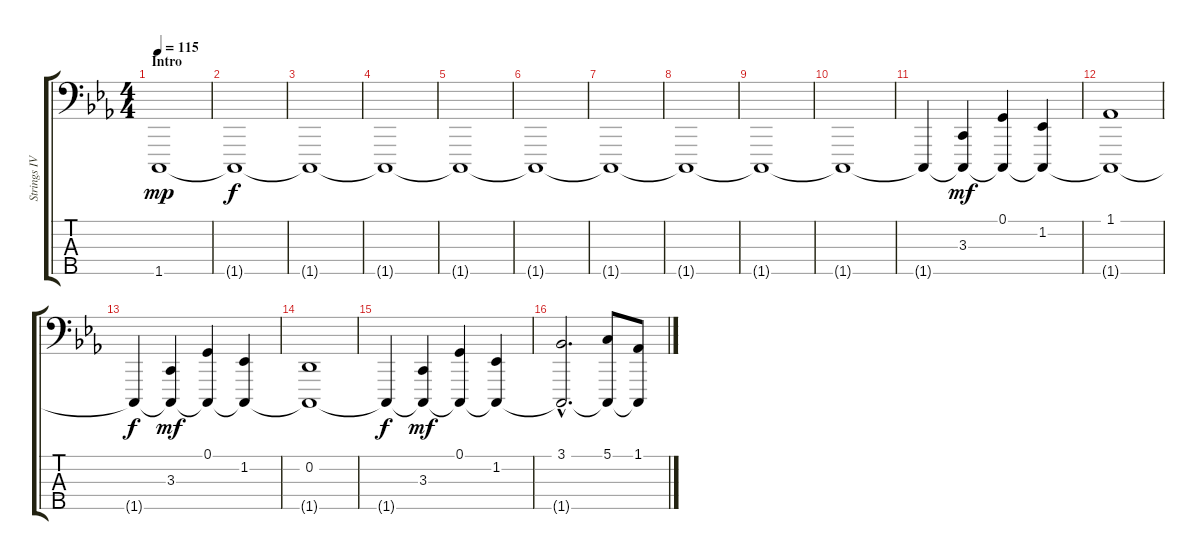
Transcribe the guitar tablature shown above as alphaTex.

\track ("Strings IV" "Strings IV") {instrument stringensemble1}
\staff {score tabs}
\tuning (G2 D2 A1 E1 B0) {hide}
\ts (4 4)
\section ("" "Intro")
\tempo 115
\clef f4
\ks eb
1.5.1{dy mp volume 16 instrument stringensemble1} |
1.5{t}.1{dy f} |
1.5{t}.1 |
1.5{t}.1 |
1.5{t}.1 |
1.5{t}.1 |
1.5{t}.1 |
1.5{t}.1 |
1.5{t}.1 |
1.5{t}.1 |
1.5{t}.4 (3.3 1.5{t}).4{dy mf} (0.1 1.5{t}).4 (1.2 1.5{t}).4 |
(1.1 1.5{t}).1 |
1.5{t}.4{dy f} (3.3 1.5{t}).4{dy mf} (0.1 1.5{t}).4 (1.2 1.5{t}).4 |
(0.2 1.5{t}).1 |
1.5{t}.4{dy f} (3.3 1.5{t}).4{dy mf} (0.1 1.5{t}).4 (1.2 1.5{t}).4 |
(3.1{hac} 1.5{hac t}).2{d} (5.1 1.5{t}).8 (1.1 1.5{t}).8
